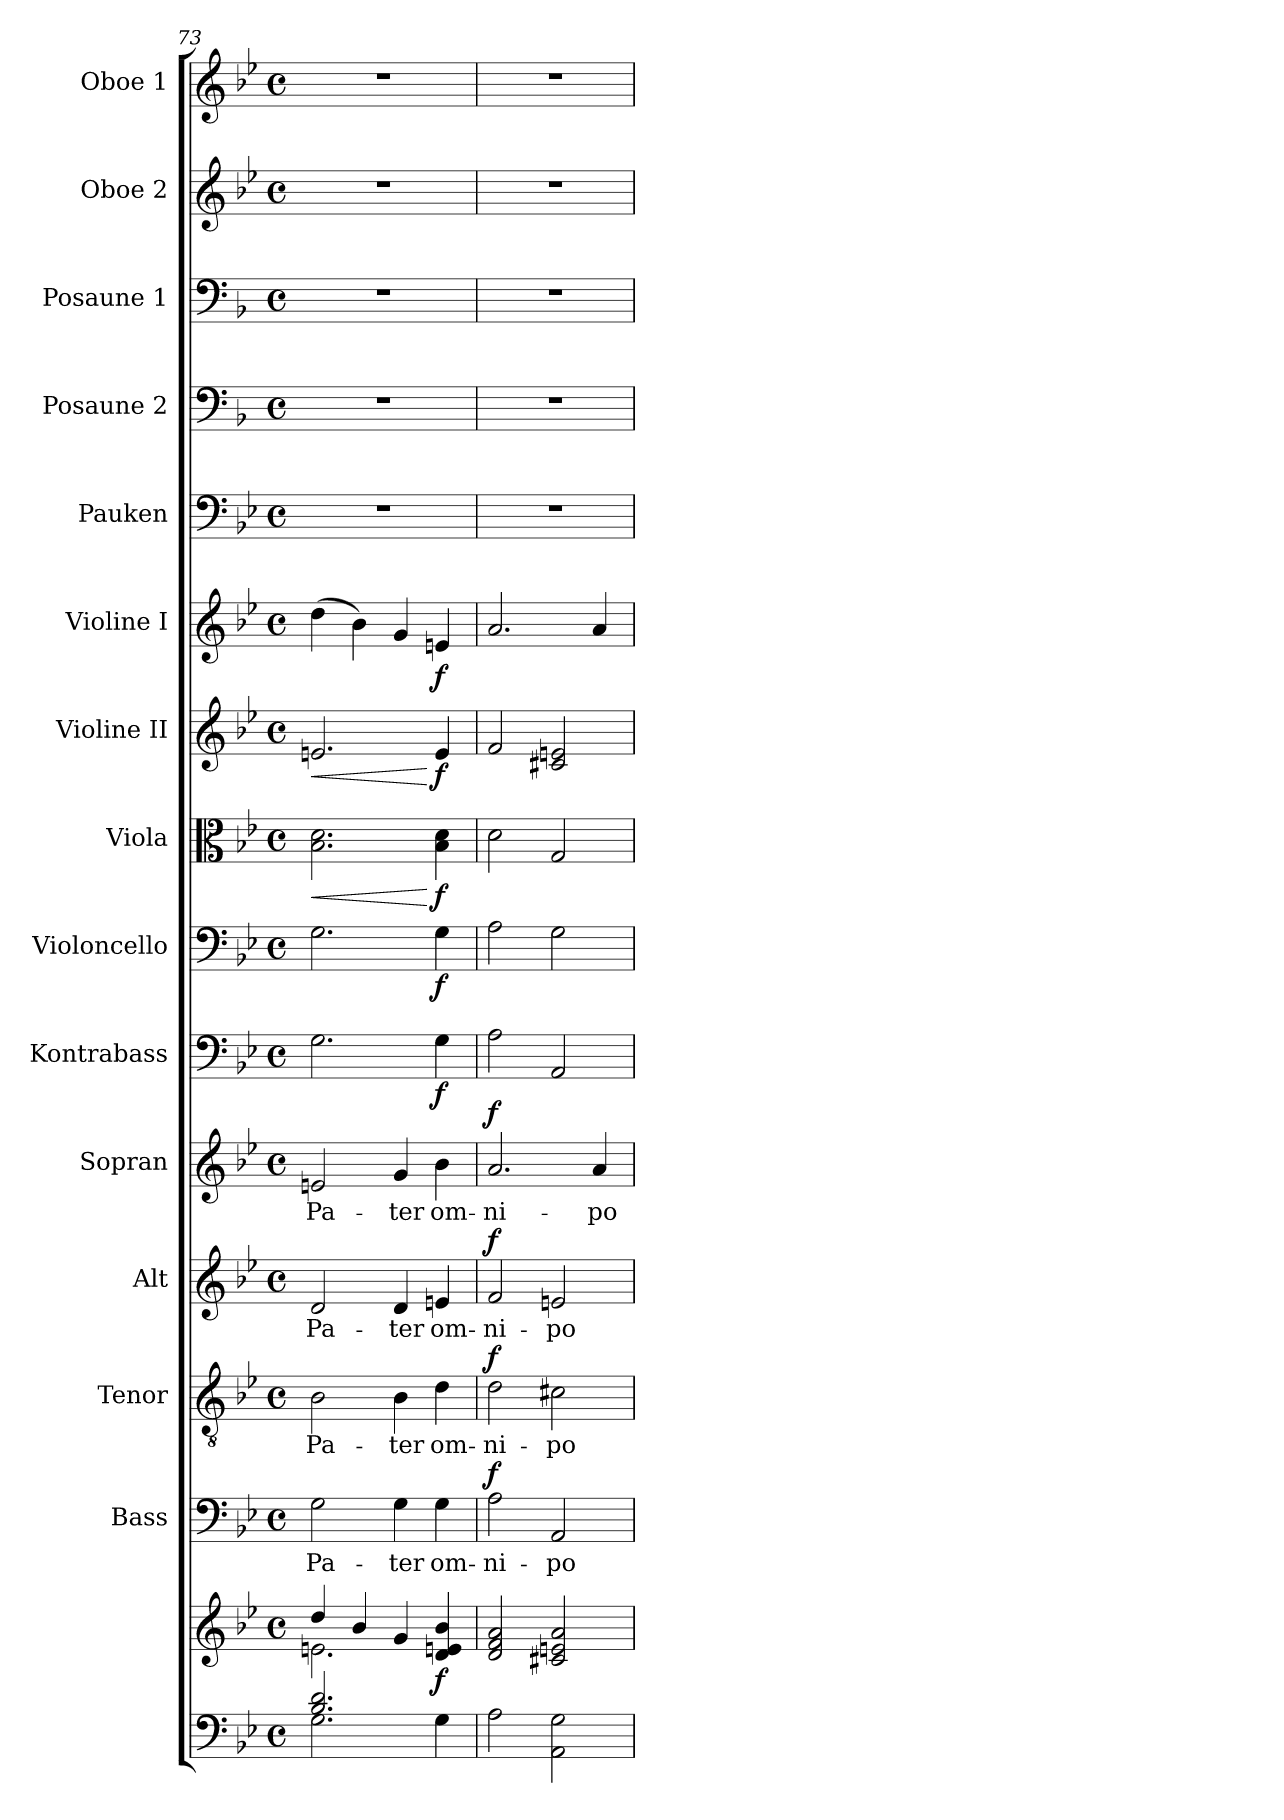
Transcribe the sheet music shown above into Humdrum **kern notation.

**kern	**kern	**dynam	**kern	**text	**dynam	**kern	**text	**dynam	**kern	**text	**dynam	**kern	**text	**dynam	**kern	**dynam	**kern	**dynam	**kern	**dynam	**kern	**dynam	**kern	**dynam	**kern	**kern	**kern	**kern	**kern
*part15	*part15	*part15	*part14	*part14	*part14	*part13	*part13	*part13	*part12	*part12	*part12	*part11	*part11	*part11	*part10	*part10	*part9	*part9	*part8	*part8	*part7	*part7	*part6	*part6	*part5	*part4	*part3	*part2	*part1
*staff16	*staff15	*staff15/16	*staff14	*staff14	*staff14	*staff13	*staff13	*staff13	*staff12	*staff12	*staff12	*staff11	*staff11	*staff11	*staff10	*staff10	*staff9	*staff9	*staff8	*staff8	*staff7	*staff7	*staff6	*staff6	*staff5	*staff4	*staff3	*staff2	*staff1
*	*	*	*I"Bass	*	*	*I"Tenor	*	*	*I"Alt	*	*	*I"Sopran	*	*	*I"Kontrabass	*	*I"Violoncello	*	*I"Viola	*	*I"Violine II	*	*I"Violine I	*	*I"Pauken	*I"Posaune 2	*I"Posaune 1	*I"Oboe 2	*I"Oboe 1
*	*	*	*I'B.	*	*	*I'T.	*	*	*I'A.	*	*	*I'S.	*	*	*I'Kb.	*	*I'Vc.	*	*I'Vla.	*	*I'Vl. II	*	*I'Vl. I	*	*I'Pk.	*I'Pos. 2	*I'Pos. 1	*I'Ob. 2	*I'Ob. 1
*clefF4	*clefG2	*	*clefF4	*	*	*clefGv2	*	*	*clefG2	*	*	*clefG2	*	*	*clefF4	*	*clefF4	*	*clefC3	*	*clefG2	*	*clefG2	*	*clefF4	*clefF4	*clefF4	*clefG2	*clefG2
*	*	*	*	*	*	*	*	*	*	*	*	*	*	*	*ITrd7c12	*	*	*	*	*	*	*	*	*	*	*ITrd4c7	*ITrd4c7	*	*
*k[b-e-]	*k[b-e-]	*	*k[b-e-]	*	*	*k[b-e-]	*	*	*k[b-e-]	*	*	*k[b-e-]	*	*	*k[b-e-]	*	*k[b-e-]	*	*k[b-e-]	*	*k[b-e-]	*	*k[b-e-]	*	*k[b-e-]	*k[b-e-]	*k[b-e-]	*k[b-e-]	*k[b-e-]
*B-:	*B-:	*	*B-:	*	*	*B-:	*	*	*B-:	*	*	*B-:	*	*	*B-:	*	*B-:	*	*B-:	*	*B-:	*	*B-:	*	*B-:	*B-:	*B-:	*B-:	*B-:
*M4/4	*M4/4	*	*M4/4	*	*	*M4/4	*	*	*M4/4	*	*	*M4/4	*	*	*M4/4	*	*M4/4	*	*M4/4	*	*M4/4	*	*M4/4	*	*M4/4	*M4/4	*M4/4	*M4/4	*M4/4
*met(c)	*met(c)	*	*met(c)	*	*	*met(c)	*	*	*met(c)	*	*	*met(c)	*	*	*met(c)	*	*met(c)	*	*met(c)	*	*met(c)	*	*met(c)	*	*met(c)	*met(c)	*met(c)	*met(c)	*met(c)
=73	=73	=73	=73	=73	=73	=73	=73	=73	=73	=73	=73	=73	=73	=73	=73	=73	=73	=73	=73	=73	=73	=73	=73	=73	=73	=73	=73	=73	=73
*^	*^	*	*	*	*	*	*	*	*	*	*	*	*	*	*	*	*	*	*	*	*	*	*	*	*	*	*	*	*
!	!	!	!	!	!	!LO:LY:b	!	!	!LO:LY:b	!	!	!LO:LY:b	!	!	!LO:LY:b	!	!	!	!	!	!	!LO:HP:b	!	!LO:HP:b	!	!	!	!	!	!	!
2.B-/ 2.d/	2.G\	4dd/	2.en\	.	2G\	Pa-	.	2B-\	Pa-	.	2d/	Pa-	.	2en/	Pa-	.	2.GG\	.	2.G\	.	2.B-\ 2.d\	<	2.en/	<	(>4dd\	.	1r	1r	1r	1r	1r
.	.	4b-/	.	.	.	.	.	.	.	.	.	.	.	.	.	.	.	.	.	.	.	.	.	.	4b-\)	.	.	.	.	.	.
!	!	!	!	!	!	!LO:LY:b	!	!	!LO:LY:b	!	!	!LO:LY:b	!	!	!LO:LY:b	!	!	!	!	!	!	!	!	!	!	!	!	!	!	!	!
.	.	4g/	.	.	4G\	-ter	.	4B-\	-ter	.	4d/	-ter	.	4g/	-ter	.	.	.	.	.	.	.	.	.	4g/	.	.	.	.	.	.
!	!	!	!	!LO:DY:b	!	!LO:LY:b	!	!	!LO:LY:b	!	!	!LO:LY:b	!	!	!LO:LY:b	!	!	!LO:DY:b	!	!LO:DY:b	!	!LO:DY:n=1:b	!	!LO:DY:n=1:b	!	!LO:DY:b	!	!	!	!	!
4ryy	4G\	4d/ 4en/ 4b-/	4ryy	f	4G\	om-	.	4d\	om-	.	4en/	om-	.	4b-\	om-	.	4GG\	f	4G\	f	4B-\ 4d\	[ f	4e/	[ f	4en/	f	.	.	.	.	.
=74	=74	=74	=74	=74	=74	=74	=74	=74	=74	=74	=74	=74	=74	=74	=74	=74	=74	=74	=74	=74	=74	=74	=74	=74	=74	=74	=74	=74	=74	=74	=74
!	!	!	!	!	!	!LO:LY:b	!LO:DY:a	!	!LO:LY:b	!LO:DY:a	!	!LO:LY:b	!LO:DY:a	!	!LO:LY:b	!LO:DY:a	!	!	!	!	!	!	!	!	!	!	!	!	!	!	!
*v	*v	*	*	*	*	*	*	*	*	*	*	*	*	*	*	*	*	*	*	*	*	*	*	*	*	*	*	*	*	*	*
*	*v	*v	*	*	*	*	*	*	*	*	*	*	*	*	*	*	*	*	*	*	*	*	*	*	*	*	*	*	*	*
2A\	2d/ 2f/ 2a/	.	2A\	-ni-	f	2d\	-ni-	f	2f/	-ni-	f	2.a/	-ni-	f	2AA\	.	2A\	.	2d\	.	2f/	.	2.a/	.	1r	1r	1r	1r	1r
!	!	!	!	!LO:LY:b	!	!	!LO:LY:b	!	!	!LO:LY:b	!	!	!	!	!	!	!	!	!	!	!	!	!	!	!	!	!	!	!
2AA\ 2G\	2c#X/ 2en/ 2a/	.	2AA/	-po-	.	2c#X\	-po-	.	2en/	-po-	.	.	.	.	2AAA/	.	2G\	.	2G/	.	2c#X/ 2en/	.	.	.	.	.	.	.	.
!	!	!	!	!	!	!	!	!	!	!	!	!	!LO:LY:b	!	!	!	!	!	!	!	!	!	!	!	!	!	!	!	!
.	.	.	.	.	.	.	.	.	.	.	.	4a/	-po-	.	.	.	.	.	.	.	.	.	4a/	.	.	.	.	.	.
=	=	=	=	=	=	=	=	=	=	=	=	=	=	=	=	=	=	=	=	=	=	=	=	=	=	=	=	=	=
*-	*-	*-	*-	*-	*-	*-	*-	*-	*-	*-	*-	*-	*-	*-	*-	*-	*-	*-	*-	*-	*-	*-	*-	*-	*-	*-	*-	*-	*-
